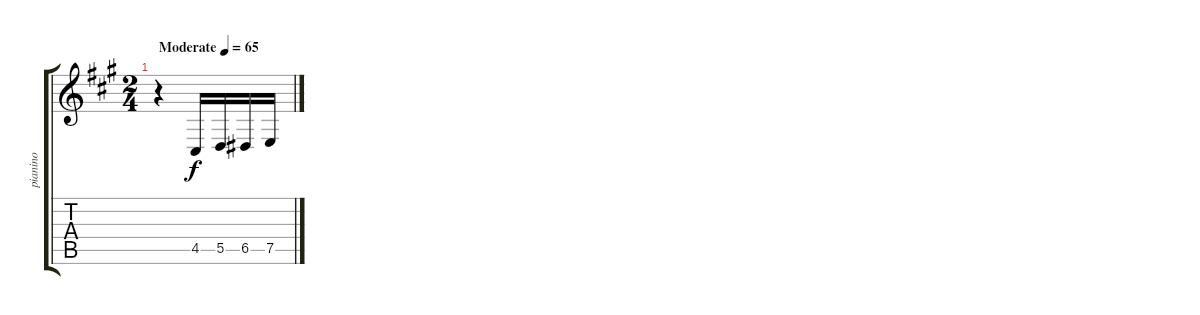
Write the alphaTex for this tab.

\track ("pianino" "pianino") {instrument acousticgrandpiano}
\staff {score tabs}
\tuning (E4 B3 G3 D3 A2 E2) {hide}
\ts (2 4)
\tempo (65 "Moderate")
\clef g2
\ks a
r.4{dy f instrument acousticgrandpiano} 4.5.16 5.5.16 6.5.16 7.5.16
